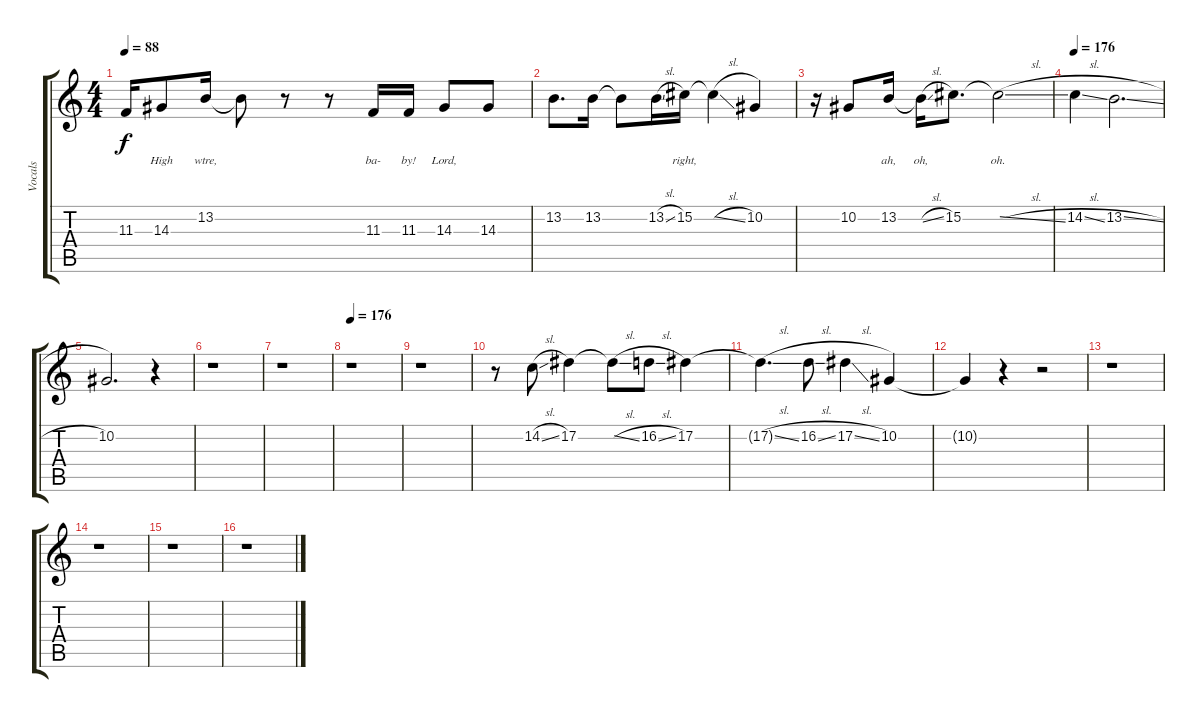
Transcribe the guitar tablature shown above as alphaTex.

\track ("Vocals" "Vocals") {instrument clarinet}
\staff {score tabs}
\tuning (Eb4 Bb3 Gb3 Db3 Ab2 Eb2) {hide}
\ts (4 4)
\tempo 88
\clef g2
\ks c
11.3.16{lyrics (0 "") lyrics (1 "") lyrics (2 "") lyrics (3 "") lyrics (4 "") dy f} 14.3.8{lyrics (0 "High") lyrics (1 "") lyrics (2 "") lyrics (3 "") lyrics (4 "")} 13.2.16{lyrics (0 "wtre,") lyrics (1 "") lyrics (2 "") lyrics (3 "") lyrics (4 "")} 13.2{t}.8{lyrics (0 "") lyrics (1 "") lyrics (2 "") lyrics (3 "") lyrics (4 "")} r.8 r.8 11.3.16{lyrics (0 "ba-") lyrics (1 "") lyrics (2 "") lyrics (3 "") lyrics (4 "")} 11.3.16{lyrics (0 "by!") lyrics (1 "") lyrics (2 "") lyrics (3 "") lyrics (4 "")} 14.3.8{lyrics (0 "Lord,") lyrics (1 "") lyrics (2 "") lyrics (3 "") lyrics (4 "")} 14.3.8{lyrics (0 "") lyrics (1 "") lyrics (2 "") lyrics (3 "") lyrics (4 "")} |
13.2.8{d lyrics (0 "") lyrics (1 "") lyrics (2 "") lyrics (3 "") lyrics (4 "")} 13.2.16{lyrics (0 "") lyrics (1 "") lyrics (2 "") lyrics (3 "") lyrics (4 "")} 13.2{t}.8{lyrics (0 "") lyrics (1 "") lyrics (2 "") lyrics (3 "") lyrics (4 "")} 13.2{sl}.16{lyrics (0 "") lyrics (1 "") lyrics (2 "") lyrics (3 "") lyrics (4 "")} 15.2.16{lyrics (0 "right,") lyrics (1 "") lyrics (2 "") lyrics (3 "") lyrics (4 "")} 15.2{sl t}.4{lyrics (0 "") lyrics (1 "") lyrics (2 "") lyrics (3 "") lyrics (4 "")} 10.2.4{lyrics (0 "") lyrics (1 "") lyrics (2 "") lyrics (3 "") lyrics (4 "")} |
r.16 10.2.8{lyrics (0 "") lyrics (1 "") lyrics (2 "") lyrics (3 "") lyrics (4 "")} 13.2.16{lyrics (0 "ah,") lyrics (1 "") lyrics (2 "") lyrics (3 "") lyrics (4 "")} 13.2{sl t}.16{lyrics (0 "oh,") lyrics (1 "") lyrics (2 "") lyrics (3 "") lyrics (4 "")} 15.2.8{d lyrics (0 "") lyrics (1 "") lyrics (2 "") lyrics (3 "") lyrics (4 "")} 15.2{sl t}.2{lyrics (0 "oh.") lyrics (1 "") lyrics (2 "") lyrics (3 "") lyrics (4 "")} |
\tempo 176
14.2{sl}.4 13.2{sl}.2{d} |
10.2.2{d} r.4 |
r.1 |
r.1 |
\tempo 176
r.1 |
r.1 |
r.8 14.2{sl}.8 17.2.4 17.2{sl t}.8 16.2{sl}.8 17.2.4 |
17.2{sl t}.4{d} 16.2{sl}.8 17.2{sl}.4 10.2.4 |
10.2{t}.4 r.4 r.2 |
r.1 |
r.1 |
r.1 |
r.1
